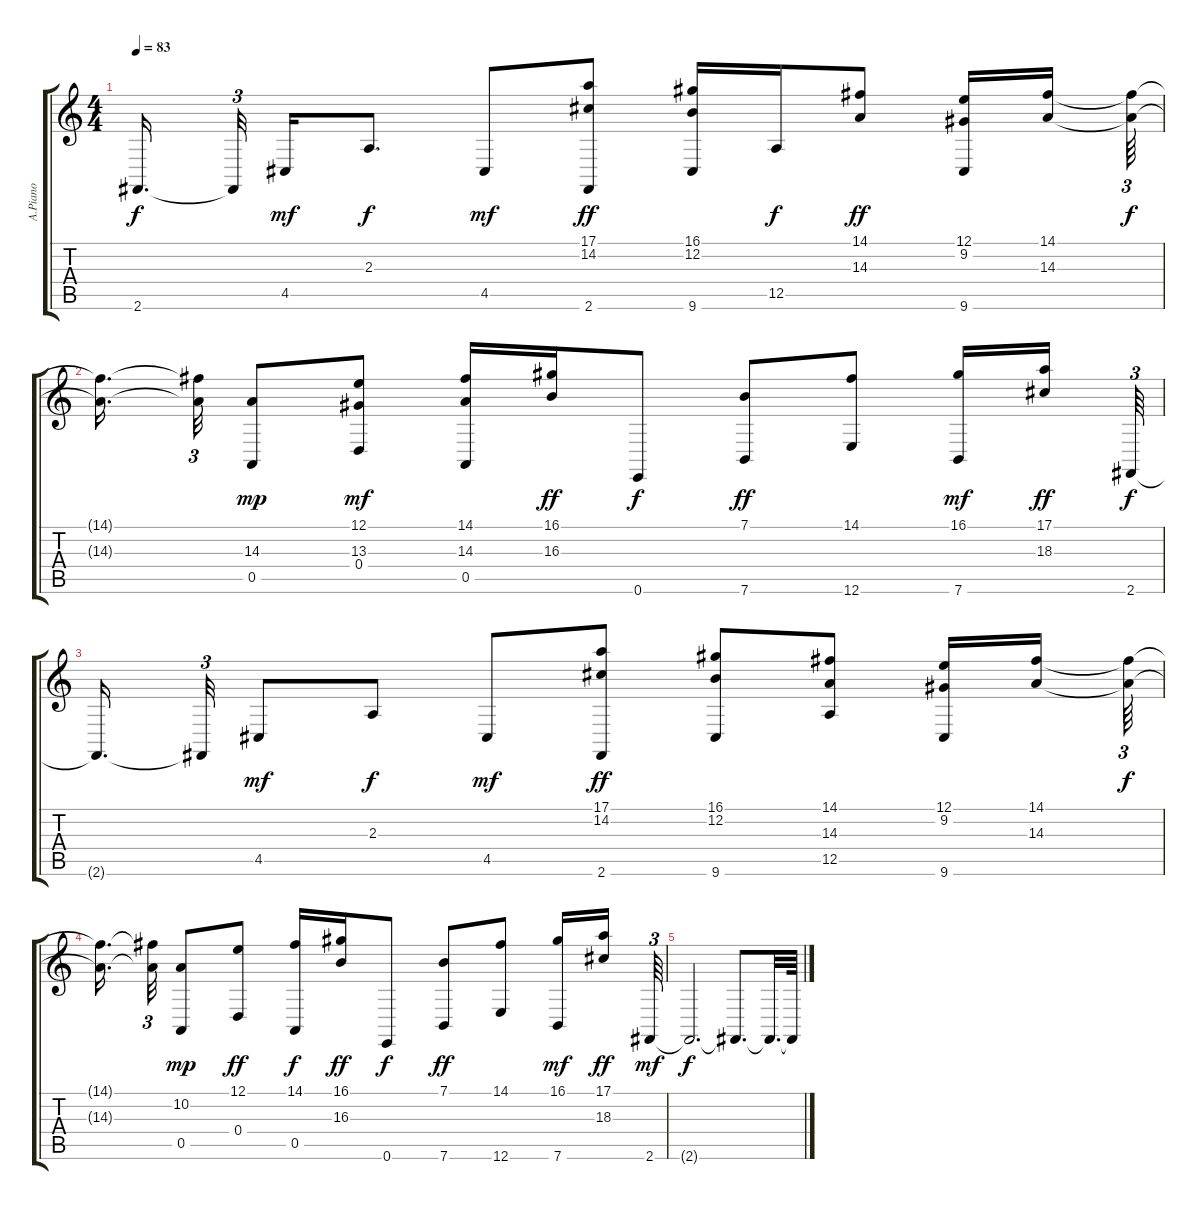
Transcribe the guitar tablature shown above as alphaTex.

\track ("A.Piano" "A.Piano") {instrument brightacousticpiano}
\staff {score tabs}
\tuning (E4 B3 G3 D3 A2 E2) {hide}
\ts (4 4)
\tempo 83
\clef g2
\ks c
2.6{t}.16{d dy f beam splitsecondary} 2.6{t}.32{tu (3 2) beam splitsecondary} 4.5.16{dy mf} 2.3.8{d dy f} 4.5.8{dy mf} (17.1 14.2 2.6).8{dy ff} (16.1 12.2 9.6).16 12.5.16{dy f} (14.1 14.3).8{dy ff} (12.1 9.2 9.6).16 (14.1 14.3).16{beam splitsecondary} (14.1{t} 14.3{t}).64{tu (3 2) dy f} |
(14.1{t} 14.3{t}).16{d beam splitsecondary} (14.1{t} 14.3{t}).32{tu (3 2)} (14.3 0.5).8{dy mp} (12.1 13.3 0.4).8{dy mf} (14.1 14.3 0.5).16 (16.1 16.3).16{dy ff} 0.6.8{dy f} (7.1 7.6).8{dy ff} (14.1 12.6).8 (16.1 7.6).16{dy mf} (17.1 18.3).16{dy ff beam splitsecondary} 2.6.64{tu (3 2) dy f} |
2.6{t}.16{d beam splitsecondary} 2.6{t}.32{tu (3 2)} 4.5.8{dy mf} 2.3.8{dy f} 4.5.8{dy mf} (17.1 14.2 2.6).8{dy ff} (16.1 12.2 9.6).8 (14.1 14.3 12.5).8 (12.1 9.2 9.6).16 (14.1 14.3).16{beam splitsecondary} (14.1{t} 14.3{t}).64{tu (3 2) dy f} |
(14.1{t} 14.3{t}).16{d beam splitsecondary} (14.1{t} 14.3{t}).32{tu (3 2)} (10.2 0.5).8{dy mp} (12.1 0.4).8{dy ff} (14.1 0.5).16{dy f} (16.1 16.3).16{dy ff} 0.6.8{dy f} (7.1 7.6).8{dy ff} (14.1 12.6).8 (16.1 7.6).16{dy mf} (17.1 18.3).16{dy ff beam splitsecondary} 2.6.64{tu (3 2) dy mf} |
2.6{t}.2{d dy f} 2.6{t}.8{d} 2.6{t}.32{d} 2.6{t}.64
